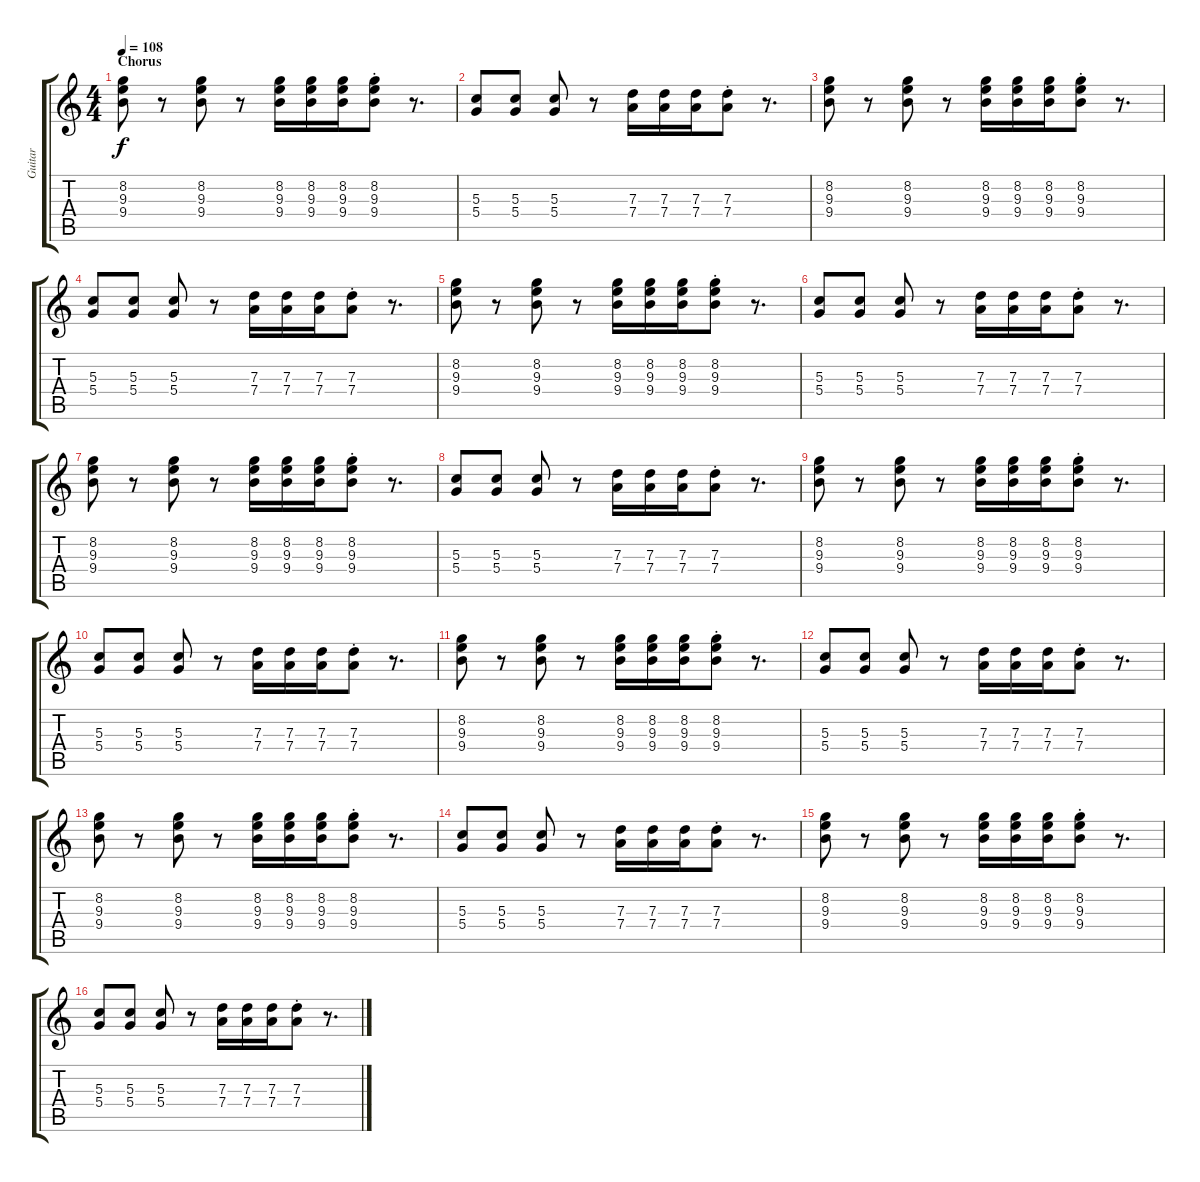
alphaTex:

\track ("Guitar" "Guitar") {instrument overdrivenguitar}
\staff {score tabs}
\tuning (E4 B3 G3 D3 A2 E2) {hide}
\ts (4 4)
\section ("" "Chorus")
\tempo 108
\clef g2
\ks c
(8.2 9.3 9.4).8{dy f} r.8 (8.2 9.3 9.4).8 r.8 (8.2 9.3 9.4).16 (8.2 9.3 9.4).16 (8.2 9.3 9.4).16 (8.2 9.3 9.4{st}).8 r.8{d} |
(5.3 5.4).8 (5.3 5.4).8 (5.3 5.4).8 r.8 (7.3 7.4).16 (7.3 7.4).16 (7.3 7.4).16 (7.3{st} 7.4{st}).8 r.8{d} |
(8.2 9.3 9.4).8 r.8 (8.2 9.3 9.4).8 r.8 (8.2 9.3 9.4).16 (8.2 9.3 9.4).16 (8.2 9.3 9.4).16 (8.2 9.3 9.4{st}).8 r.8{d} |
(5.3 5.4).8 (5.3 5.4).8 (5.3 5.4).8 r.8 (7.3 7.4).16 (7.3 7.4).16 (7.3 7.4).16 (7.3{st} 7.4{st}).8 r.8{d} |
(8.2 9.3 9.4).8 r.8 (8.2 9.3 9.4).8 r.8 (8.2 9.3 9.4).16 (8.2 9.3 9.4).16 (8.2 9.3 9.4).16 (8.2 9.3 9.4{st}).8 r.8{d} |
(5.3 5.4).8 (5.3 5.4).8 (5.3 5.4).8 r.8 (7.3 7.4).16 (7.3 7.4).16 (7.3 7.4).16 (7.3{st} 7.4{st}).8 r.8{d} |
(8.2 9.3 9.4).8 r.8 (8.2 9.3 9.4).8 r.8 (8.2 9.3 9.4).16 (8.2 9.3 9.4).16 (8.2 9.3 9.4).16 (8.2 9.3 9.4{st}).8 r.8{d} |
(5.3 5.4).8 (5.3 5.4).8 (5.3 5.4).8 r.8 (7.3 7.4).16 (7.3 7.4).16 (7.3 7.4).16 (7.3{st} 7.4{st}).8 r.8{d} |
(8.2 9.3 9.4).8 r.8 (8.2 9.3 9.4).8 r.8 (8.2 9.3 9.4).16 (8.2 9.3 9.4).16 (8.2 9.3 9.4).16 (8.2 9.3 9.4{st}).8 r.8{d} |
(5.3 5.4).8 (5.3 5.4).8 (5.3 5.4).8 r.8 (7.3 7.4).16 (7.3 7.4).16 (7.3 7.4).16 (7.3{st} 7.4{st}).8 r.8{d} |
(8.2 9.3 9.4).8 r.8 (8.2 9.3 9.4).8 r.8 (8.2 9.3 9.4).16 (8.2 9.3 9.4).16 (8.2 9.3 9.4).16 (8.2 9.3 9.4{st}).8 r.8{d} |
(5.3 5.4).8 (5.3 5.4).8 (5.3 5.4).8 r.8 (7.3 7.4).16 (7.3 7.4).16 (7.3 7.4).16 (7.3{st} 7.4{st}).8 r.8{d} |
(8.2 9.3 9.4).8 r.8 (8.2 9.3 9.4).8 r.8 (8.2 9.3 9.4).16 (8.2 9.3 9.4).16 (8.2 9.3 9.4).16 (8.2 9.3 9.4{st}).8 r.8{d} |
(5.3 5.4).8 (5.3 5.4).8 (5.3 5.4).8 r.8 (7.3 7.4).16 (7.3 7.4).16 (7.3 7.4).16 (7.3{st} 7.4{st}).8 r.8{d} |
(8.2 9.3 9.4).8 r.8 (8.2 9.3 9.4).8 r.8 (8.2 9.3 9.4).16 (8.2 9.3 9.4).16 (8.2 9.3 9.4).16 (8.2 9.3 9.4{st}).8 r.8{d} |
(5.3 5.4).8 (5.3 5.4).8 (5.3 5.4).8 r.8 (7.3 7.4).16 (7.3 7.4).16 (7.3 7.4).16 (7.3{st} 7.4{st}).8 r.8{d}
